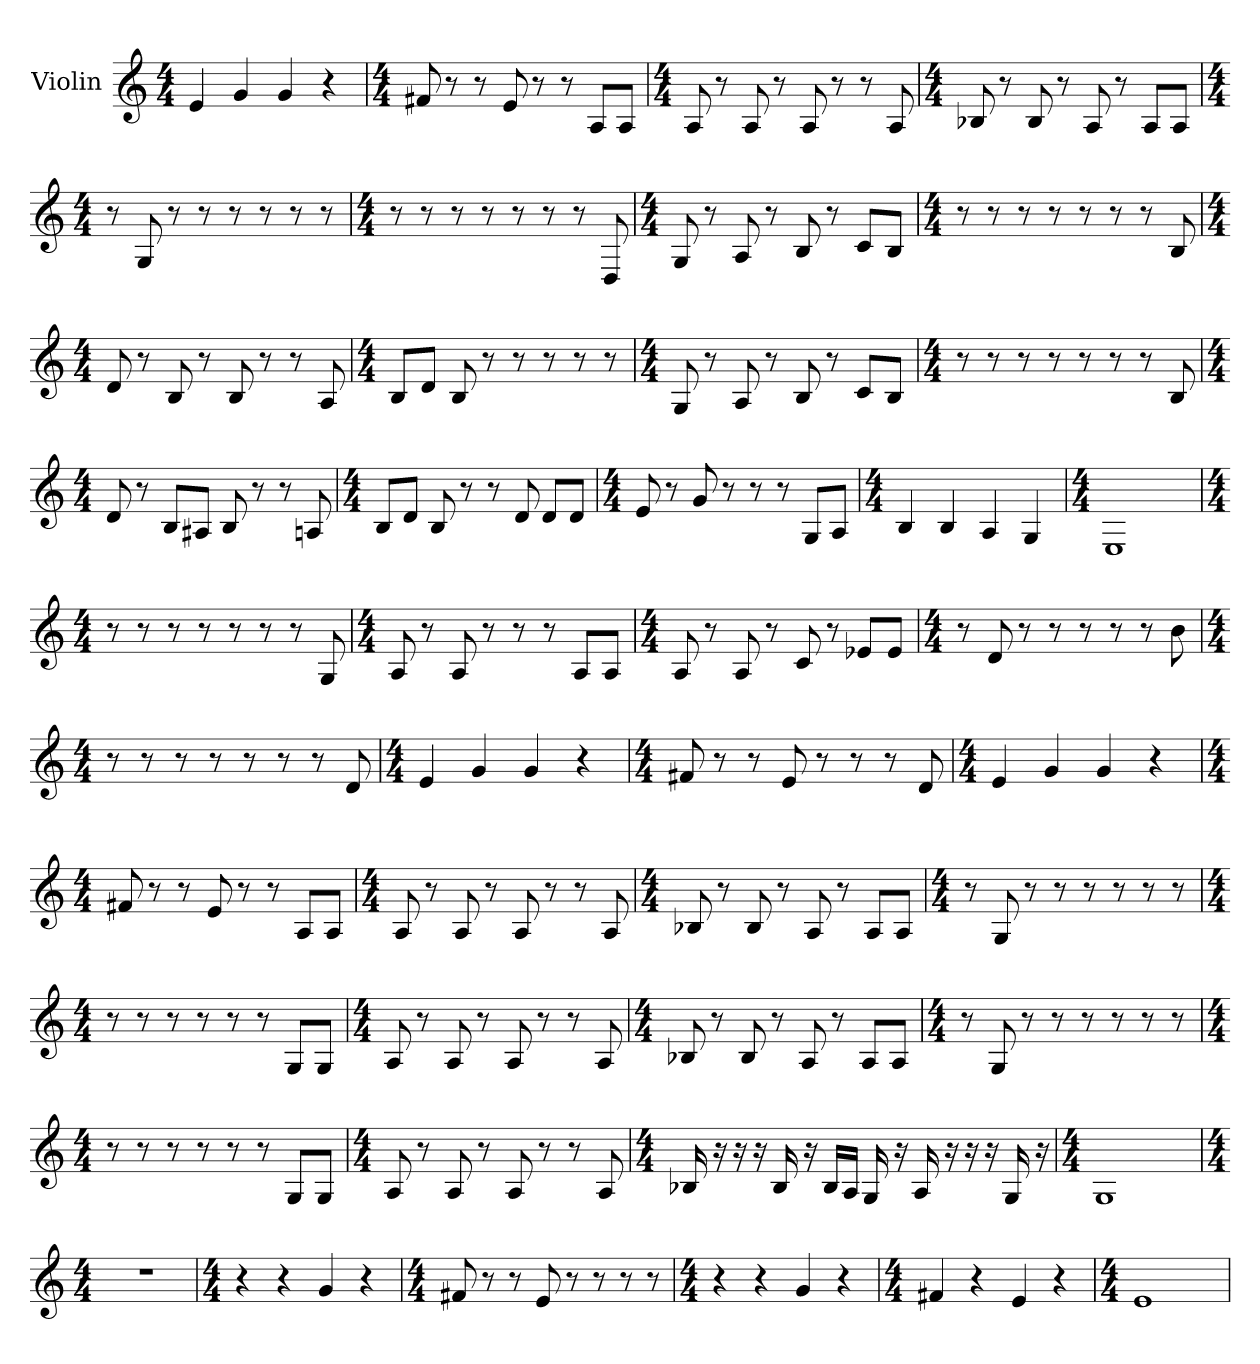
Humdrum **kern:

**kern
*part1
*staff1
*I"Violin
*I'Vln
*M4/4
=
4e
4g
4g
4r
=
*M4/4
8f#X
8r
8r
8e
8r
8r
8AL
8AJ
=
*M4/4
8A
8r
8A
8r
8A
8r
8r
8A
=
*M4/4
8B-X
8r
8B-
8r
8A
8r
8AL
8AJ
=
*M4/4
8r
8G
8r
8r
8r
8r
8r
8r
=
*M4/4
8r
8r
8r
8r
8r
8r
8r
8D
=
*M4/4
8G
8r
8A
8r
8B
8r
8cL
8BJ
=
*M4/4
8r
8r
8r
8r
8r
8r
8r
8B
=
*M4/4
8d
8r
8B
8r
8B
8r
8r
8A
=
*M4/4
8BL
8dJ
8B
8r
8r
8r
8r
8r
=
*M4/4
8G
8r
8A
8r
8B
8r
8cL
8BJ
=
*M4/4
8r
8r
8r
8r
8r
8r
8r
8B
=
*M4/4
8d
8r
8BL
8A#XJ
8B
8r
8r
8An
=
*M4/4
8BL
8dJ
8B
8r
8r
8d
8dL
8dJ
=
*M4/4
8e
8r
8g
8r
8r
8r
8GL
8AJ
=
*M4/4
4B
4B
4A
4G
=
*M4/4
1E
=
*M4/4
8r
8r
8r
8r
8r
8r
8r
8G
=
*M4/4
8A
8r
8A
8r
8r
8r
8AL
8AJ
=
*M4/4
8A
8r
8A
8r
8c
8r
8e-XL
8e-J
=
*M4/4
8r
8d
8r
8r
8r
8r
8r
8b
=
*M4/4
8r
8r
8r
8r
8r
8r
8r
8d
=
*M4/4
4e
4g
4g
4r
=
*M4/4
8f#X
8r
8r
8e
8r
8r
8r
8d
=
*M4/4
4e
4g
4g
4r
=
*M4/4
8f#X
8r
8r
8e
8r
8r
8AL
8AJ
=
*M4/4
8A
8r
8A
8r
8A
8r
8r
8A
=
*M4/4
8B-X
8r
8B-
8r
8A
8r
8AL
8AJ
=
*M4/4
8r
8G
8r
8r
8r
8r
8r
8r
=
*M4/4
8r
8r
8r
8r
8r
8r
8GL
8GJ
=
*M4/4
8A
8r
8A
8r
8A
8r
8r
8A
=
*M4/4
8B-X
8r
8B-
8r
8A
8r
8AL
8AJ
=
*M4/4
8r
8G
8r
8r
8r
8r
8r
8r
=
*M4/4
8r
8r
8r
8r
8r
8r
8GL
8GJ
=
*M4/4
8A
8r
8A
8r
8A
8r
8r
8A
=
*M4/4
16B-X
16r
16r
16r
16B-
16r
16B-LL
16AJJ
16G
16r
16A
16r
16r
16r
16G
16r
=
*M4/4
1G
=
*M4/4
1r
=
*M4/4
4r
4r
4g
4r
=
*M4/4
8f#X
8r
8r
8e
8r
8r
8r
8r
=
*M4/4
4r
4r
4g
4r
=
*M4/4
4f#X
4r
4e
4r
=
*M4/4
1e
=
*-
